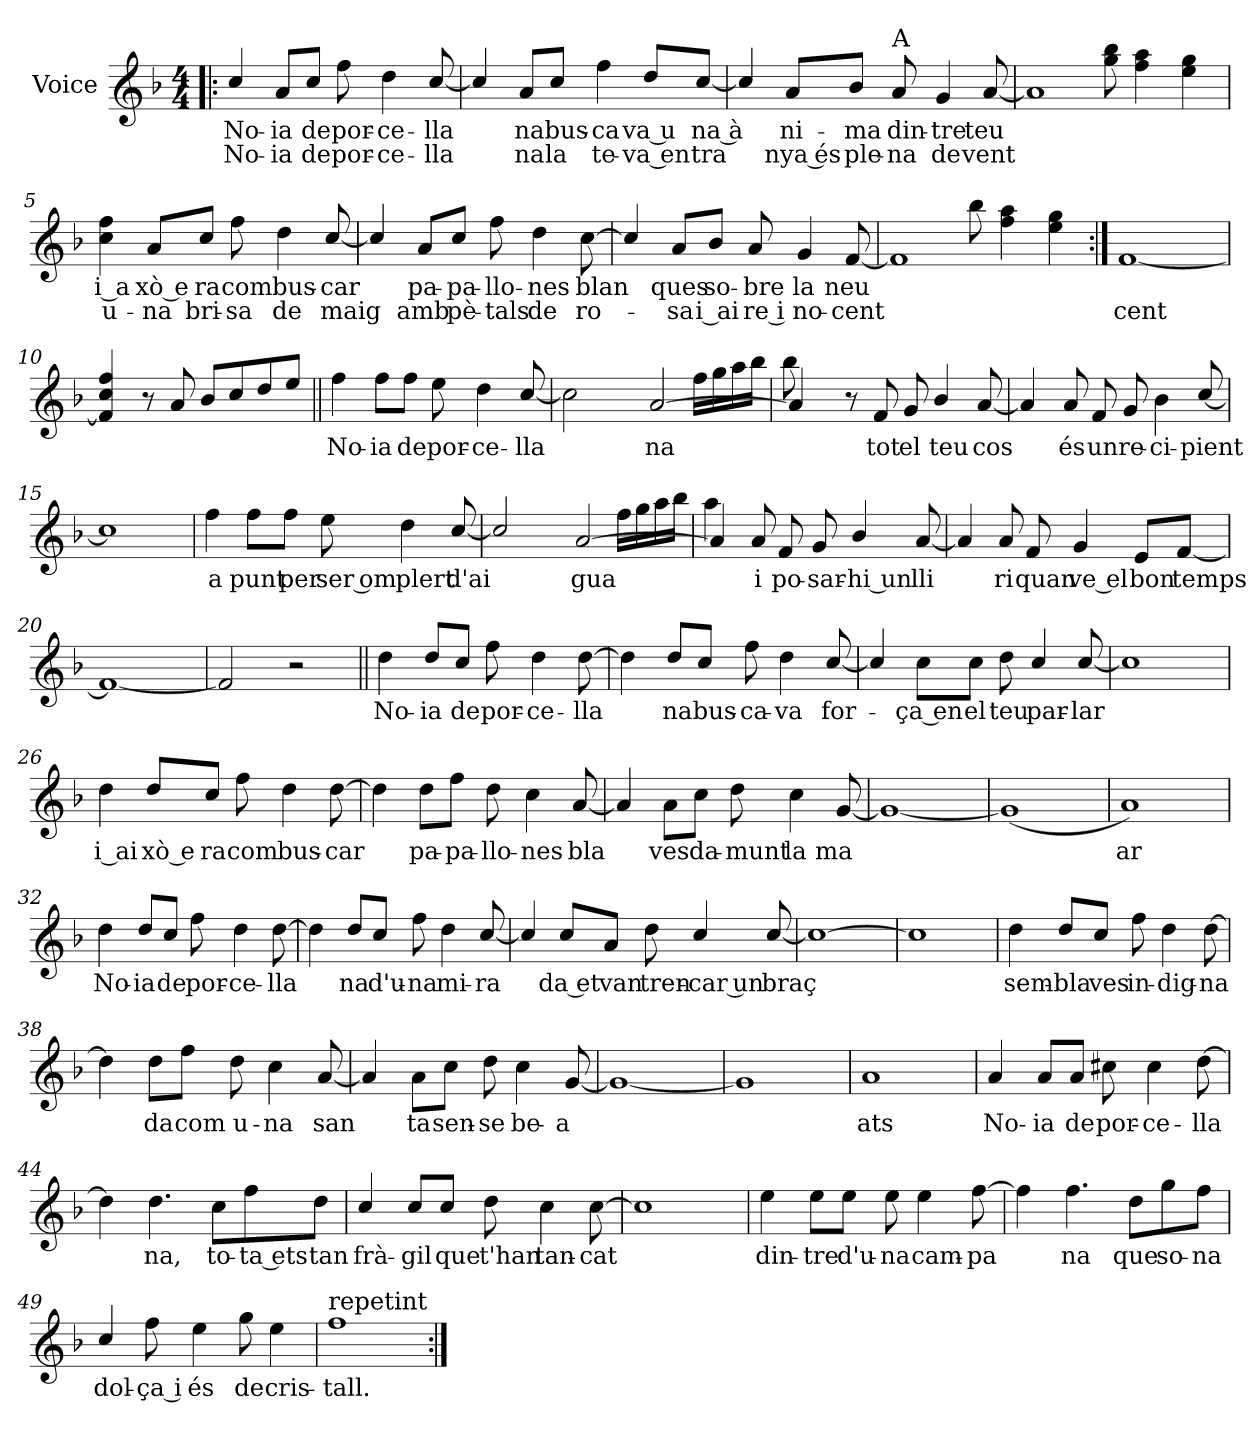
**kern	**text	**text
*part1	*part1	*part1
*staff1	*staff1	*staff1
*I"Voice	*	*
*I'V	*	*
*clefG2	*	*
*k[b-]	*	*
*M4/4	*	*
=1!|:	=1!|:	=1!|:
!	!LO:LY:b	!LO:LY:b
4cc/	No-	No-
!	!LO:LY:b	!LO:LY:b
8a/L	-ia	-ia
!	!LO:LY:b	!LO:LY:b
8cc/J	de	de
!	!LO:LY:b	!LO:LY:b
8ff\	por-	por-
!	!LO:LY:b	!LO:LY:b
4dd\	-ce-	-ce-
!	!LO:LY:b	!LO:LY:b
[8cc/	-lla	-lla
=2	=2	=2
4cc/]	.	.
!	!LO:LY:b	!LO:LY:b
8a/L	na	na
!	!LO:LY:b	!LO:LY:b
8cc/J	bus-	la
!	!LO:LY:b	!LO:LY:b
4ff\	-ca	te-
!	!LO:LY:b	!LO:LY:b
8dd/L	va u	va en
!	!LO:LY:b	!LO:LY:b
[8cc/J	na à	-tra
=3	=3	=3
4cc/]	.	.
!	!LO:LY:b	!LO:LY:b
8a/L	ni-	nya és
!	!LO:LY:b	!LO:LY:b
8b-/J	-ma	ple-
!LO:TX:a:t=A	!	!
!	!LO:LY:b	!LO:LY:b
8a/	din-	-na
!	!LO:LY:b	!LO:LY:b
4g/	-tre	de
!	!LO:LY:b	!LO:LY:b
[8a/	teu	vent
=4	=4	=4
*^	*	*
1a]	4ryy	.	.
.	8ryy	.	.
.	8ggi\ 8bb-i\	.	.
.	4ffi\ 4aai\	.	.
.	4eei\ 4ggi\	.	.
!!LO:LB:g=z	!!
=5	=5	=5	=5
!	!	!LO:LY:b	!LO:LY:b
*v	*v	*	*
4cc\ 4ffi\	i a	u-
!	!LO:LY:b	!LO:LY:b
8a/L	xò e	-na
!	!LO:LY:b	!LO:LY:b
8cc/J	ra	bri-
!	!LO:LY:b	!LO:LY:b
8ff\	com	-sa
!	!LO:LY:b	!LO:LY:b
4dd\	bus-	de
!	!LO:LY:b	!LO:LY:b
[8cc/	-car	maig
=6	=6	=6
4cc/]	.	.
!	!LO:LY:b	!LO:LY:b
8a/L	pa-	amb
!	!LO:LY:b	!LO:LY:b
8cc/J	-pa-	pè-
!	!LO:LY:b	!LO:LY:b
8ff\	-llo-	-tals
!	!LO:LY:b	!LO:LY:b
4dd\	-nes	de
!	!LO:LY:b	!LO:LY:b
[8cc\	blan	ro-
=7	=7	=7
4cc/]	.	.
!	!LO:LY:b	!LO:LY:b
8a/L	ques	-sa
!	!LO:LY:b	!LO:LY:b
8b-/J	so-	i ai
!	!LO:LY:b	!LO:LY:b
8a/	-bre	re i
!	!LO:LY:b	!LO:LY:b
4g/	la	-no-
!	!LO:LY:b	!LO:LY:b
[8f/	neu	-cent
=8	=8	=8
*^	*	*
1f]	8ryy	.	.
.	4ryy	.	.
.	8bb-i\	.	.
.	4ffi\ 4aai\	.	.
.	4eei\ 4ggi\	.	.
=9:|!	=9:|!	=9:|!	=9:|!
!	!	!	!LO:LY:b
*v	*v	*	*
[1f	.	cent
!!LO:LB:g=z
=10	=10	=10
4f/] 4cci/ 4ffi/	.	.
8r	.	.
8a/	.	.
8b-/L	.	.
8cc/	.	.
8dd/	.	.
8ee/J	.	.
=11||	=11||	=11||
!	!LO:LY:b	!
4ff\	No-	.
!	!LO:LY:b	!
8ff\L	-ia	.
!	!LO:LY:b	!
8ff\J	de	.
!	!LO:LY:b	!
8ee\	por-	.
!	!LO:LY:b	!
4dd\	-ce-	.
!	!LO:LY:b	!
[8cc/	-lla	.
=12	=12	=12
*^	*	*
2cc\]	4ryy	.	.
.	4ryy	.	.
!	!	!LO:LY:b	!
[2a/	4ryy	na	.
.	16ffi\LL	.	.
.	16ggi\	.	.
.	16aai\	.	.
.	16bb-i\JJ	.	.
=13	=13	=13	=13
4a/]	8bb-i\	.	.
.	8ryy	.	.
8r	4ryy	.	.
!	!	!LO:LY:b	!
8f/	.	tot	.
!	!	!LO:LY:b	!
8g/	2ryy	el	.
!	!	!LO:LY:b	!
4b-/	.	teu	.
!	!	!LO:LY:b	!
[8a/	.	cos	.
*v	*v	*	*
=14	=14	=14
4a/]	.	.
!	!LO:LY:b	!
8a/	és	.
!	!LO:LY:b	!
8f/	un	.
!	!LO:LY:b	!
8g/	re-	.
!	!LO:LY:b	!
4b-\	ci-	.
!	!LO:LY:b	!
[8cc/	-pient	.
=15	=15	=15
1cc]	.	.
!!LO:LB:g=z
=16	=16	=16
!	!LO:LY:b	!
4ff\	a	.
!	!LO:LY:b	!
8ff\L	punt	.
!	!LO:LY:b	!
8ff\J	per	.
!	!LO:LY:b	!
8ee\	ser om	.
!	!LO:LY:b	!
4dd\	-plert	.
!	!LO:LY:b	!
[8cc/	d'ai	.
=17	=17	=17
*^	*	*
2cc/]	4ryy	.	.
.	4ryy	.	.
!	!	!LO:LY:b	!
[2a/	4ryy	gua	.
.	16ffi\LL	.	.
.	16ggi\	.	.
.	16aai\	.	.
.	16bb-i\JJ	.	.
=18	=18	=18	=18
4a/]	4aai\	.	.
!	!	!LO:LY:b	!
8a/	4ryy	i	.
!	!	!LO:LY:b	!
8f/	.	po-	.
!	!	!LO:LY:b	!
8g/	2ryy	-sar-	.
!	!	!LO:LY:b	!
4b-/	.	hi un	.
!	!	!LO:LY:b	!
[8a/	.	lli	.
*v	*v	*	*
=19	=19	=19
4a/]	.	.
!	!LO:LY:b	!
8a/	ri	.
!	!LO:LY:b	!
8f/	quan	.
!	!LO:LY:b	!
4g/	ve el	.
!	!LO:LY:b	!
8e/L	bon	.
!	!LO:LY:b	!
[8f/J	temps	.
!!LO:LB:g=z
=20	=20	=20
1f_	.	.
=21	=21	=21
2f/]	.	.
2r	.	.
=22||	=22||	=22||
!	!LO:LY:b	!
4dd\	No-	.
!	!LO:LY:b	!
8dd/L	-ia	.
!	!LO:LY:b	!
8cc/J	de	.
!	!LO:LY:b	!
8ff\	por-	.
!	!LO:LY:b	!
4dd\	-ce-	.
!	!LO:LY:b	!
[8dd\	-lla	.
=23	=23	=23
4dd\]	.	.
!	!LO:LY:b	!
8dd/L	na	.
!	!LO:LY:b	!
8cc/J	bus-	.
!	!LO:LY:b	!
8ff\	-ca-	.
!	!LO:LY:b	!
4dd\	-va	.
!	!LO:LY:b	!
[8cc/	for-	.
=24	=24	=24
4cc/]	.	.
!	!LO:LY:b	!
8cc\L	ça en	.
!	!LO:LY:b	!
8cc\J	el	.
!	!LO:LY:b	!
8dd\	teu	.
!	!LO:LY:b	!
4cc/	par-	.
!	!LO:LY:b	!
[8cc/	-lar	.
=25	=25	=25
1cc]	.	.
!!LO:LB:g=z
=26	=26	=26
!	!LO:LY:b	!
4dd\	i ai	.
!	!LO:LY:b	!
8dd/L	xò e	.
!	!LO:LY:b	!
8cc/J	-ra	.
!	!LO:LY:b	!
8ff\	com	.
!	!LO:LY:b	!
4dd\	bus-	.
!	!LO:LY:b	!
[8dd\	-car	.
=27	=27	=27
4dd\]	.	.
!	!LO:LY:b	!
8dd\L	pa-	.
!	!LO:LY:b	!
8ff\J	-pa-	.
!	!LO:LY:b	!
8dd\	-llo-	.
!	!LO:LY:b	!
4cc\	-nes	.
!	!LO:LY:b	!
[8a/	bla	.
=28	=28	=28
4a/]	.	.
!	!LO:LY:b	!
8a\L	ves	.
!	!LO:LY:b	!
8cc\J	da-	.
!	!LO:LY:b	!
8dd\	-munt	.
!	!LO:LY:b	!
4cc\	la	.
!	!LO:LY:b	!
[8g/	ma	.
=29	=29	=29
1g_	.	.
=30	=30	=30
(<1g]	.	.
=31	=31	=31
!	!LO:LY:b	!
1a)	ar	.
!!LO:LB:g=z
=32	=32	=32
!	!LO:LY:b	!
4dd\	No-	.
!	!LO:LY:b	!
8dd/L	-ia	.
!	!LO:LY:b	!
8cc/J	de	.
!	!LO:LY:b	!
8ff\	por-	.
!	!LO:LY:b	!
4dd\	-ce-	.
!	!LO:LY:b	!
[8dd\	-lla	.
=33	=33	=33
4dd\]	.	.
!	!LO:LY:b	!
8dd/L	na	.
!	!LO:LY:b	!
8cc/J	d'u-	.
!	!LO:LY:b	!
8ff\	-na	.
!	!LO:LY:b	!
4dd\	mi-	.
!	!LO:LY:b	!
[8cc/	-ra	.
=34	=34	=34
4cc/]	.	.
!	!LO:LY:b	!
8cc/L	da et	.
!	!LO:LY:b	!
8a/J	van	.
!	!LO:LY:b	!
8dd\	tren-	.
!	!LO:LY:b	!
4cc/	car un	.
!	!LO:LY:b	!
[8cc/	braç	.
=35	=35	=35
1cc_	.	.
=36	=36	=36
1cc]	.	.
!!LO:LB:g=z
=37	=37	=37
!	!LO:LY:b	!
4dd\	sem-	.
!	!LO:LY:b	!
8dd/L	-bla	.
!	!LO:LY:b	!
8cc/J	ves	.
!	!LO:LY:b	!
8ff\	in-	.
!	!LO:LY:b	!
4dd\	-dig-	.
!	!LO:LY:b	!
[8dd\	-na	.
=38	=38	=38
4dd\]	.	.
!	!LO:LY:b	!
8dd\L	da	.
!	!LO:LY:b	!
8ff\J	com	.
!	!LO:LY:b	!
8dd\	u-	.
!	!LO:LY:b	!
4cc\	-na	.
!	!LO:LY:b	!
[8a/	-san	.
=39	=39	=39
4a/]	.	.
!	!LO:LY:b	!
8a\L	ta	.
!	!LO:LY:b	!
8cc\J	sen-	.
!	!LO:LY:b	!
8dd\	-se	.
!	!LO:LY:b	!
4cc\	be-	.
!	!LO:LY:b	!
[8g/	-a	.
=40	=40	=40
1g_	.	.
=41	=41	=41
1g]	.	.
=42	=42	=42
!	!LO:LY:b	!
1a	ats	.
!!LO:LB:g=z
=43	=43	=43
!	!LO:LY:b	!
4a/	No-	.
!	!LO:LY:b	!
8a/L	-ia	.
!	!LO:LY:b	!
8a/J	de	.
!	!LO:LY:b	!
8cc#X\	por-	.
!	!LO:LY:b	!
4cc#\	-ce-	.
!	!LO:LY:b	!
[8dd\	-lla	.
=44	=44	=44
4dd\]	.	.
!	!LO:LY:b	!
4.dd\	na,	.
!	!LO:LY:b	!
8cc\L	to-	.
!	!LO:LY:b	!
8ff\	ta ets	.
!	!LO:LY:b	!
8dd\J	tan	.
=45	=45	=45
!	!LO:LY:b	!
4cc/	frà-	.
!	!LO:LY:b	!
8cc/L	-gil	.
!	!LO:LY:b	!
8cc/J	que	.
!	!LO:LY:b	!
8dd\	t'han	.
!	!LO:LY:b	!
4cc\	tan-	.
!	!LO:LY:b	!
[8cc\	-cat	.
=46	=46	=46
1cc]	.	.
=47	=47	=47
!	!LO:LY:b	!
4ee\	din-	.
!	!LO:LY:b	!
8ee\L	-tre	.
!	!LO:LY:b	!
8ee\J	d'u-	.
!	!LO:LY:b	!
8ee\	-na	.
!	!LO:LY:b	!
4ee\	cam-	.
!	!LO:LY:b	!
[8ff\	-pa	.
!!LO:LB:g=z
=48	=48	=48
4ff\]	.	.
!	!LO:LY:b	!
4.ff\	na	.
!	!LO:LY:b	!
8dd\L	que	.
!	!LO:LY:b	!
8gg\	so-	.
!	!LO:LY:b	!
8ff\J	-na	.
=49	=49	=49
!	!LO:LY:b	!
4cc/	dol-	.
!	!LO:LY:b	!
8ff\	ça i	.
!	!LO:LY:b	!
4ee\	és	.
!	!LO:LY:b	!
8gg\	de	.
!	!LO:LY:b	!
4ee\	cris-	.
=50	=50	=50
!LO:TX:a:t=repetint	!	!
!	!LO:LY:b	!
1ff	-tall.	.
=:|!	=:|!	=:|!
*-	*-	*-
